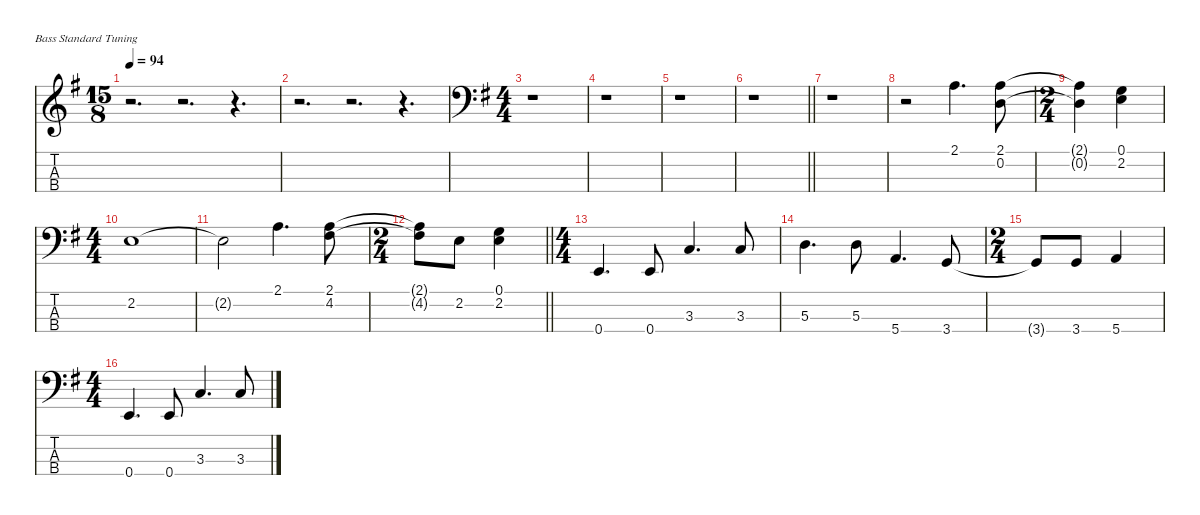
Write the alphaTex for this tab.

\defaultSystemsLayout 4
\hideDynamics
\bracketExtendMode nobrackets
\singleTrackTrackNamePolicy hidden
\multiTrackTrackNamePolicy hidden
\firstSystemTrackNameMode fullname
\firstSystemTrackNameOrientation horizontal
\otherSystemsTrackNameOrientation horizontal
\track ("Cliff Burton" "el.bs.") {defaultSystemsLayout 8 instrument electricbassfinger}
\staff {score tabs}
\tuning (G2 D2 A1 E1)
\ts (15 8)
\beaming (8 15)
\tempo 94
\clef g2
\ks eminor
r.2{d dy f instrument electricbassfinger beam Down} r.2{d beam Down} r.4{d beam Down} |
r.2{d beam Down} r.2{d beam Down} r.4{d beam Down} |
\ts (4 4)
\beaming (8 2 2 2 2)
\clef f4
r.1{beam Down} |
r.1{beam Down} |
r.1{beam Down} |
\barLineRight lightlight
r.1{beam Down} |
r.1{beam Down} |
r.2{beam Down} 2.1{acc forcenatural}.4{d beam Down} (2.1{acc forcenatural} 0.2{acc forcenatural}).8{dy mp beam Down} |
\ts (2 4)
\beaming (8 2 2)
(2.1{t acc forcenatural} 0.2{t acc forcenatural}).4{dy f beam Down} (0.1{acc forcenatural} 2.2{acc forcenatural}).4{dy mp beam Down} |
\ts (4 4)
\beaming (8 2 2 4)
2.2{acc forcenatural}.1{dy f beam Down} |
2.2{t acc forcenatural}.2{beam Down} 2.1{acc forcenatural}.4{d beam Down} (2.1{acc forcenatural} 4.2{acc #}).8{dy mp beam Down} |
\ts (2 4)
\beaming (8 2 2)
\barLineRight lightlight
(2.1{t acc forcenatural} 4.2{t acc #}).8{dy f beam Down} 2.2{acc forcenatural}.8{beam Down} (0.1{acc forcenatural} 2.2{acc forcenatural}).4{dy mp beam Down} |
\ts (4 4)
\beaming (8 2 2 4)
0.4{acc forcenatural}.4{d dy f beam Up} 0.4{acc forcenatural}.8{beam Up} 3.3{acc forcenatural}.4{d beam Up} 3.3{acc forcenatural}.8{beam Up} |
5.3{acc forcenatural}.4{d beam Down} 5.3{acc forcenatural}.8{beam Down} 5.4{acc forcenatural}.4{d beam Up} 3.4{acc forcenatural}.8{beam Up} |
\ts (2 4)
\beaming (8 2 2)
3.4{t acc forcenatural}.8{beam Up} 3.4{acc forcenatural}.8{beam Up} 5.4{acc forcenatural}.4{beam Up} |
\ts (4 4)
\beaming (8 2 2 4)
0.4{acc forcenatural}.4{d beam Up} 0.4{acc forcenatural}.8{beam Up} 3.3{acc forcenatural}.4{d beam Up} 3.3{acc forcenatural}.8{beam Up}
